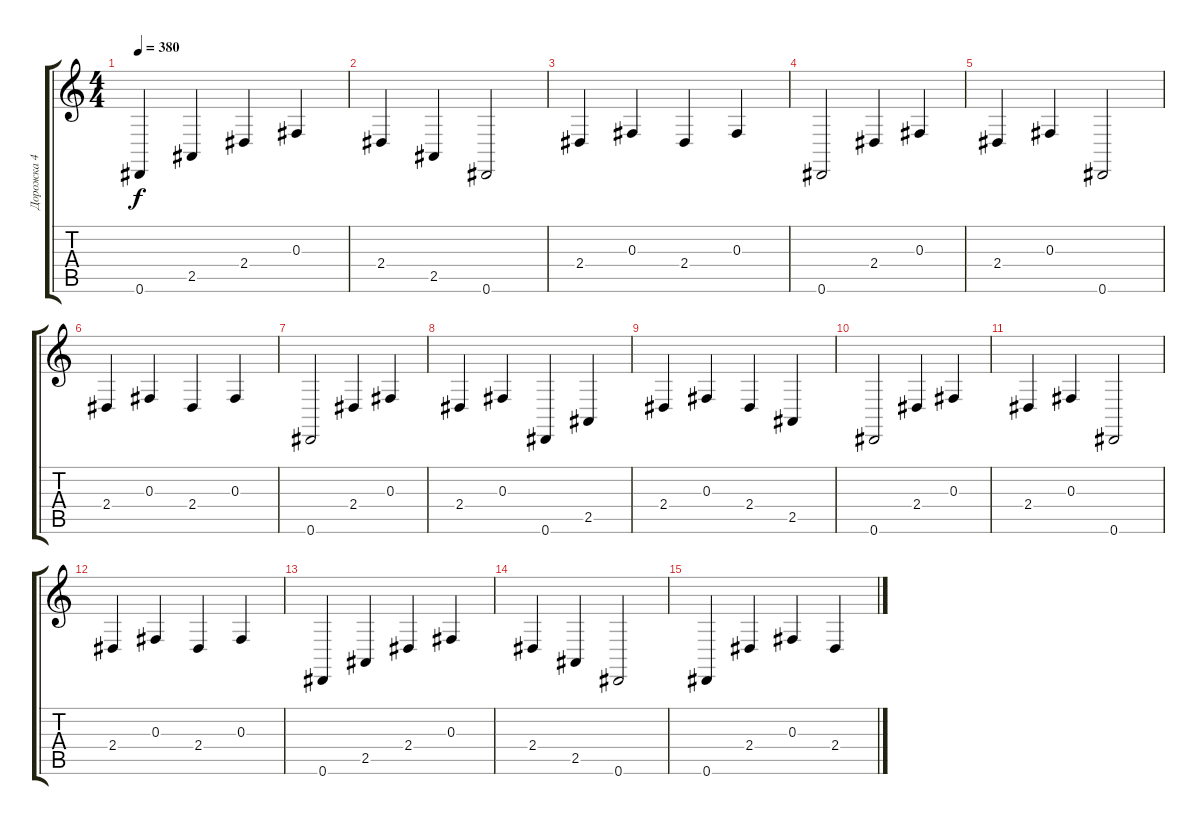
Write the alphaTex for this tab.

\track ("Дорожка 4" "Дорожка 4") {instrument brightacousticpiano}
\staff {score tabs}
\tuning (Eb4 Bb3 Gb3 Db3 Ab2 Eb2) {hide}
\ts (4 4)
\tempo 380
\clef g2
\ks c
0.6.4{dy f} 2.5.4 2.4.4 0.3.4 |
2.4.4 2.5.4 0.6.2 |
2.4.4 0.3.4 2.4.4 0.3.4 |
0.6.2 2.4.4 0.3.4 |
2.4.4 0.3.4 0.6.2 |
2.4.4 0.3.4 2.4.4 0.3.4 |
0.6.2 2.4.4 0.3.4 |
2.4.4 0.3.4 0.6.4 2.5.4 |
2.4.4 0.3.4 2.4.4 2.5.4 |
0.6.2 2.4.4 0.3.4 |
2.4.4 0.3.4 0.6.2 |
2.4.4 0.3.4 2.4.4 0.3.4 |
0.6.4 2.5.4 2.4.4 0.3.4 |
2.4.4 2.5.4 0.6.2 |
0.6.4 2.4.4 0.3.4 2.4.4
